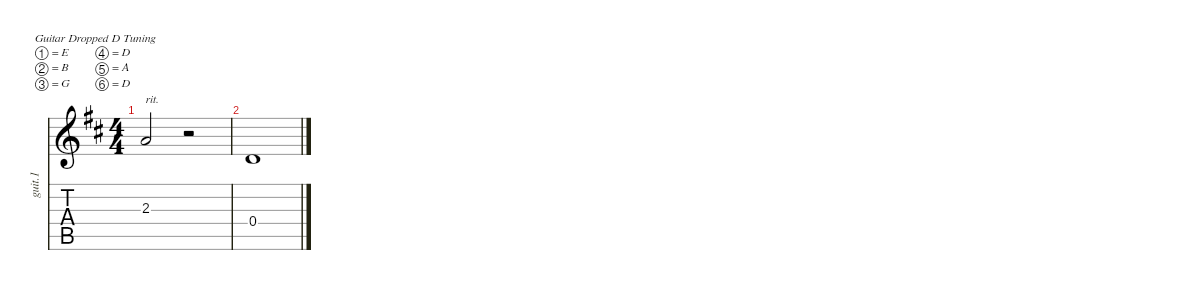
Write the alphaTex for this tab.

\defaultSystemsLayout 4
\hideDynamics
\bracketExtendMode nobrackets
\otherSystemsTrackNameOrientation horizontal
\track ("Melody" "guit.1") {defaultSystemsLayout 4 instrument electricguitarclean}
\staff {score tabs}
\tuning (E4 B3 G3 D3 A2 D2)
\ts (4 4)
\tempo (120 "rit." hide)
\tempo (98 0.75 hide)
\tempo (77 0.875 hide)
\clef g2
\ks d
2.3{acc forcenatural}.2{txt "rit." dy f beam Up} r.2{beam Up} |
\tempo (91 hide)
0.4{acc forcenatural}.1{beam Up}
